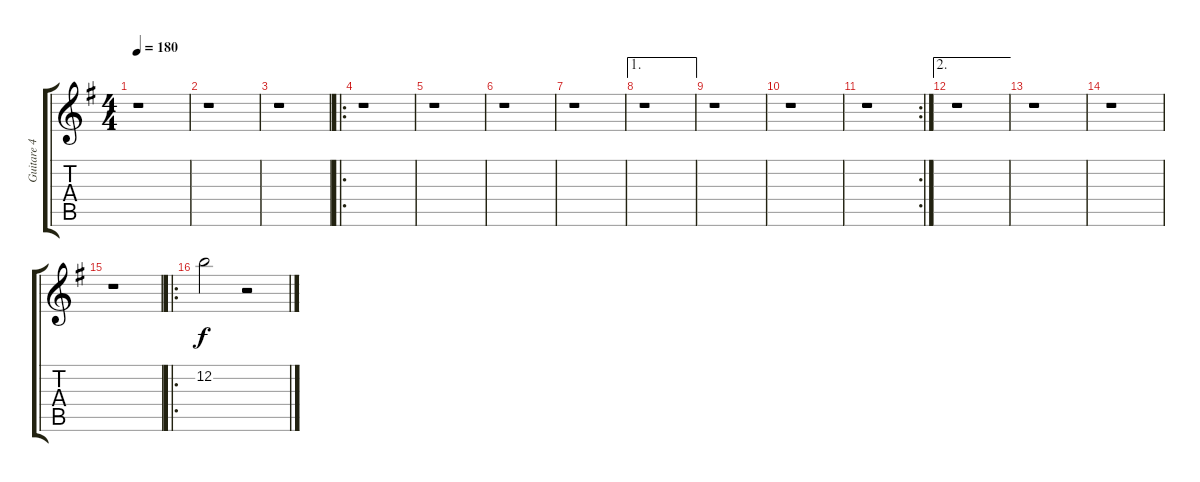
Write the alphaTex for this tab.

\track ("Guitare 4" "Guitare 4") {instrument distortionguitar}
\staff {score tabs}
\tuning (E4 B3 G3 D3 A2 E2) {hide}
\ts (4 4)
\tempo 180
\clef g2
\ks g
r.1{dy f} |
r.1 |
r.1 |
\ro
r.1 |
r.1 |
r.1 |
r.1 |
\ae 1
r.1 |
r.1 |
r.1 |
\rc 2
r.1 |
\ae 2
r.1 |
r.1 |
r.1 |
r.1 |
\ro
12.2.2 r.2
